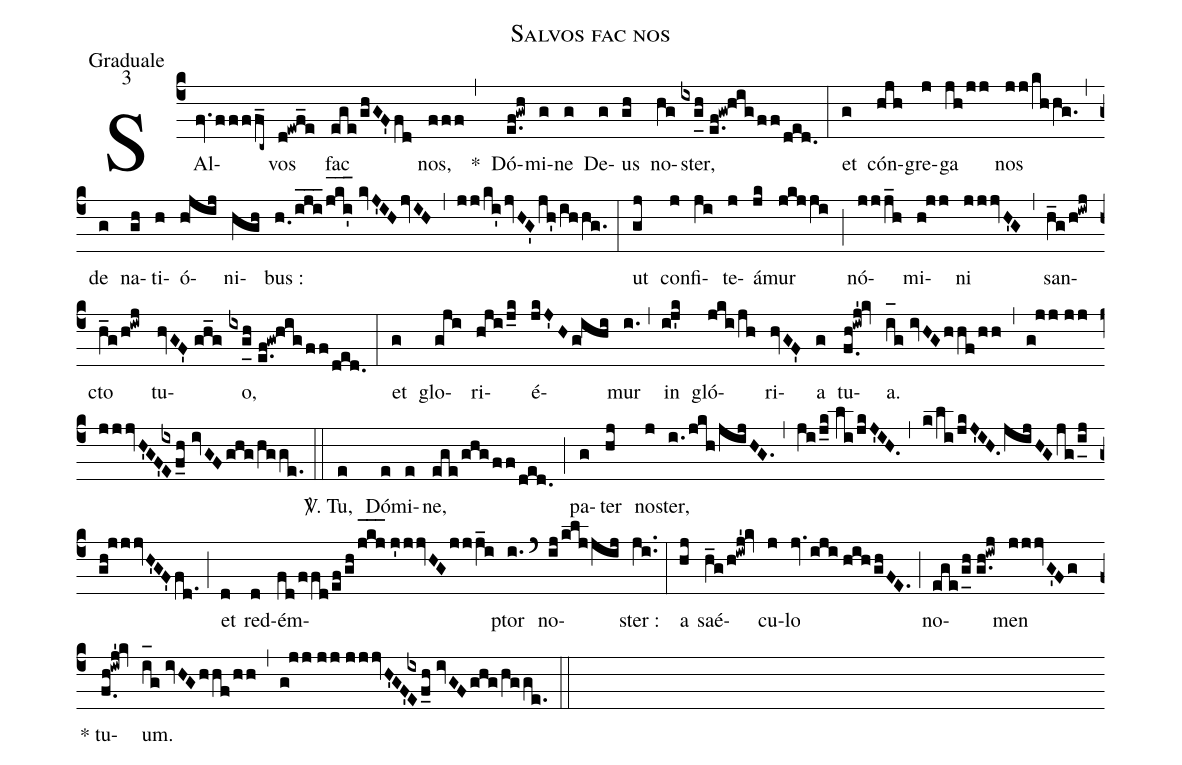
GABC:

name:Salvos fac nos;
office-part:Graduale;
mode:3;
%%
(c4) SAl(fv.ffff_c~)vos(d!ewf_e) fac(ege/ghGF'fd) nos,(fff) <clear>*(,) Dó(e.f!gwh)mi(g)ne(g) De(g)us(gh) no(hg)ster,(ixg_[uh:l]h//e.f!gw!higff/ded.) (:) et(g) cón(hjh)gre(j)ga(jh/jj) nos(jj/khhg.) (,) de(g) na(gh)ti(h)ó(h!jij)ni(hgh)bus :(h.0/i_j_i_2/j_[hl:1]k_[hl:1]i'_[hl:1]//kvJ'IHjvIH) (,) (jj/ki'jvHG'jh'/ihhg.) (:) ut(gj) con(j)fi(ji)te(j)á(jk)mur(jkjji) (;) nó(jjj_h)mi(h!jj)ni(jjjvH'G) (,) san(h_g/h!iwj)cto(h_g/h!iwj) tu(hvGF'//gh_g)o,(ixg_[uh:l]h//e.f!gw!higff/ded.) (:) et(g) <nlba>glo(gji)ri(hji/j_k)é(jkJ'Hg!ihi)mur</nlba>(i.) (,) in(ij'k) gló(jki/jh)ri(hvGF')a(g) tu(f.0h!iwj'!kv)a.(i_[oh:h]g//ivHGhhf/hh) (,) (g!jj//jj//jjjvH'GF'/[-0.5]{ix}E0f_h//ivGFghg/hgge.) (::) <sp>V/</sp>. Tu,(e) Dó(e)mi(e)ne,(ege/ghgff/ded.) (;) pa(g)ter(hj) no(j)ster,(i./jkh/jijHG.) (,) (ji/j_k//li/jkJ'IH.) (,) (k[oll:1{1]/li[oll:}]/jkJ'IH.jijHGjg/i_[uh:l]j//gh!jjjvH'GF'fd.) (;) et(d) red(d)ém(fd/ffd/ef/gh/j_[hl:1]k_[hl:1]j_[hl:1]//j'jjvHGjjj_i)ptor(i.) (`) no(ij/kljjij)ster :(ji..) (:) a(hj) saé(h_g/h!iwj'!kv)cu(j)lo(jv.iji//hihghFE.) (;) no(ege/g_[uh:l]h//g.h!iwj)men(jjjvG'Fg) () * tu(f.0h!iwj'!kv)um.(i_[oh:h]g//ivHGhhf/hh) (,) (g!jj//jj//<nlba>jjjvH'GF'/[-0.5]{ix}E0f_h//ivGFghg/hgge.</nlba>) (::)
